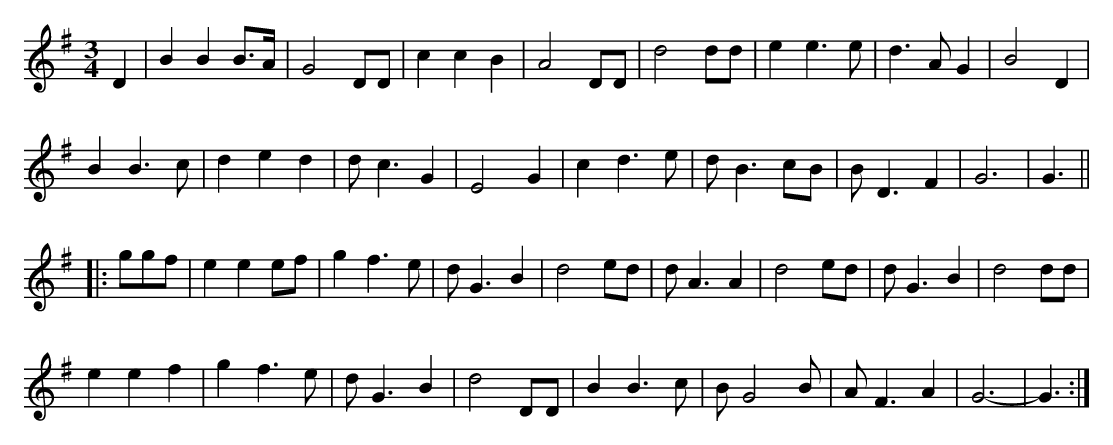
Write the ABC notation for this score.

X:1
M:3/4
K:G
D2|B2 B2 B>A|G4 DD|c2 c2 B2|A4 DD|d4 dd|e2 e3 e|d3 A G2|B4D2|
B2 B3 c|d2 e2 d2|d c3 G2|E4 G2|c2 d3 e|d B3 cB|B D3 F2|G6|G3||
|:ggf|e2 e2 ef|g2 f3 e|d G3 B2|d4 ed|d A3 A2|d4 ed|d G3 B2|d4 dd|
e2 e2 f2|g2 f3 e|d G3 B2|d4 DD|B2 B3 c|B G4 B|A F3 A2|G6-|G3:|
